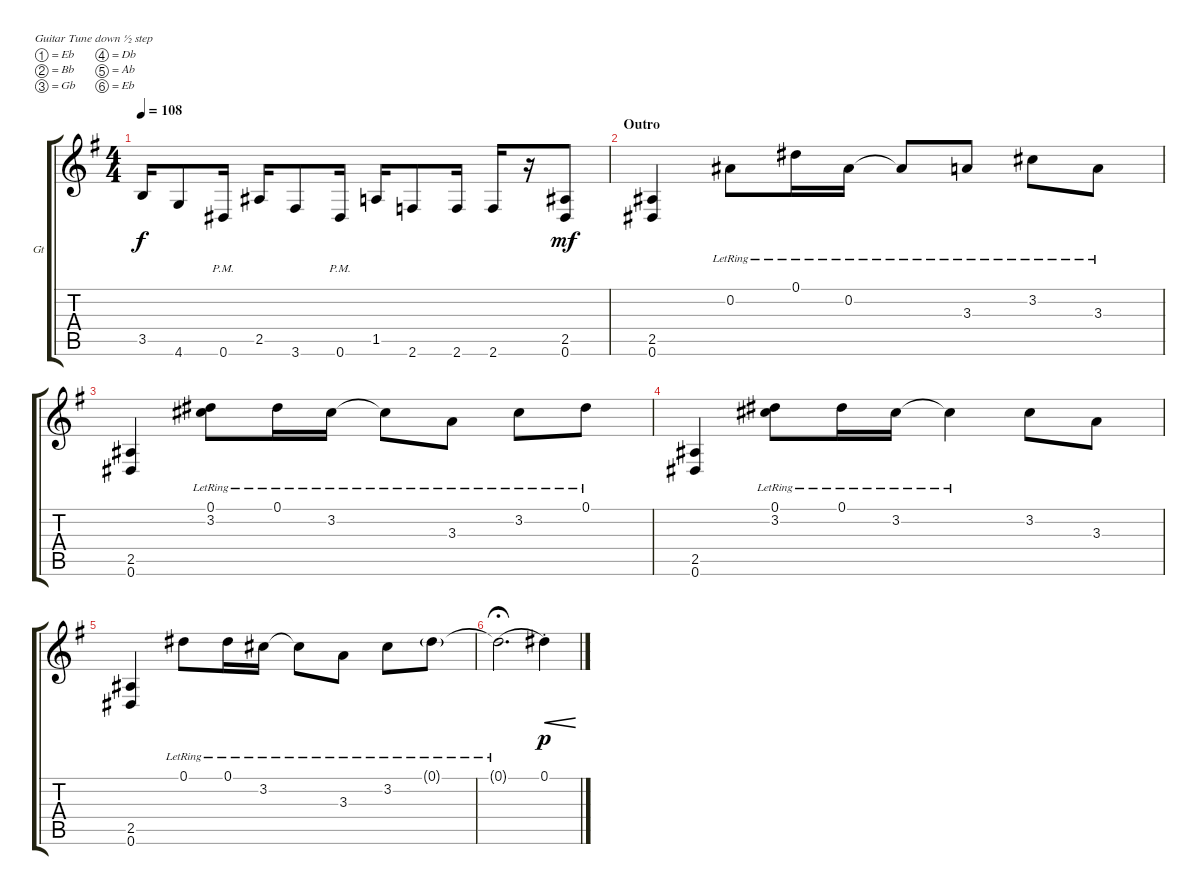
\defaultSystemsLayout 4
\bracketExtendMode groupsimilarinstruments
\firstSystemTrackNameOrientation horizontal
\otherSystemsTrackNameOrientation horizontal
\track ("Guitar" "Gt") {instrument electricguitarclean}
\staff {score tabs}
\tuning (Eb4 Bb3 Gb3 Db3 Ab2 Eb2)
\ts (4 4)
\tempo 108
\clef g2
\scale
1.05549
\ks g
3.5.16{dy f} 4.6.8 0.6{pm}.16 2.5.16 3.6.8 0.6{pm}.16 1.5.16 2.6.8 2.6.16 2.6.16 r.16 (0.6 2.5).8{dy mf} |
\section ("" "Outro")
\scale
0.944515 (0.6 2.5).4 0.2{lr}.8 0.1{lr}.16 0.2{lr}.16 0.2{lr t}.8 3.3{lr}.8 3.2{lr}.8 3.3{lr}.8 |
\scale
1.05549 (0.6 2.5).4 (0.1{lr} 3.2{lr}).8 0.1{lr}.16 3.2{lr}.16 3.2{lr t}.8 3.3{lr}.8 3.2{lr}.8 0.1{lr}.8 |
\scale
0.944515 (0.6 2.5).4 (0.1{lr} 3.2{lr}).8 0.1{lr}.16 3.2{lr}.16 3.2{lr t}.4 3.2.8 3.3.8 |
\scale
1.05549 (0.6 2.5).4 0.1{lr}.8 0.1{lr}.16 3.2{lr}.16 3.2{lr t}.8 3.3{lr}.8 3.2{lr}.8 0.1{g lr}.8 |
\scale
0.944515 0.1{lr t}.2{d fermata (medium 0.5) legatoorigin} 0.1{st}.4{cre dy p legatoorigin}
